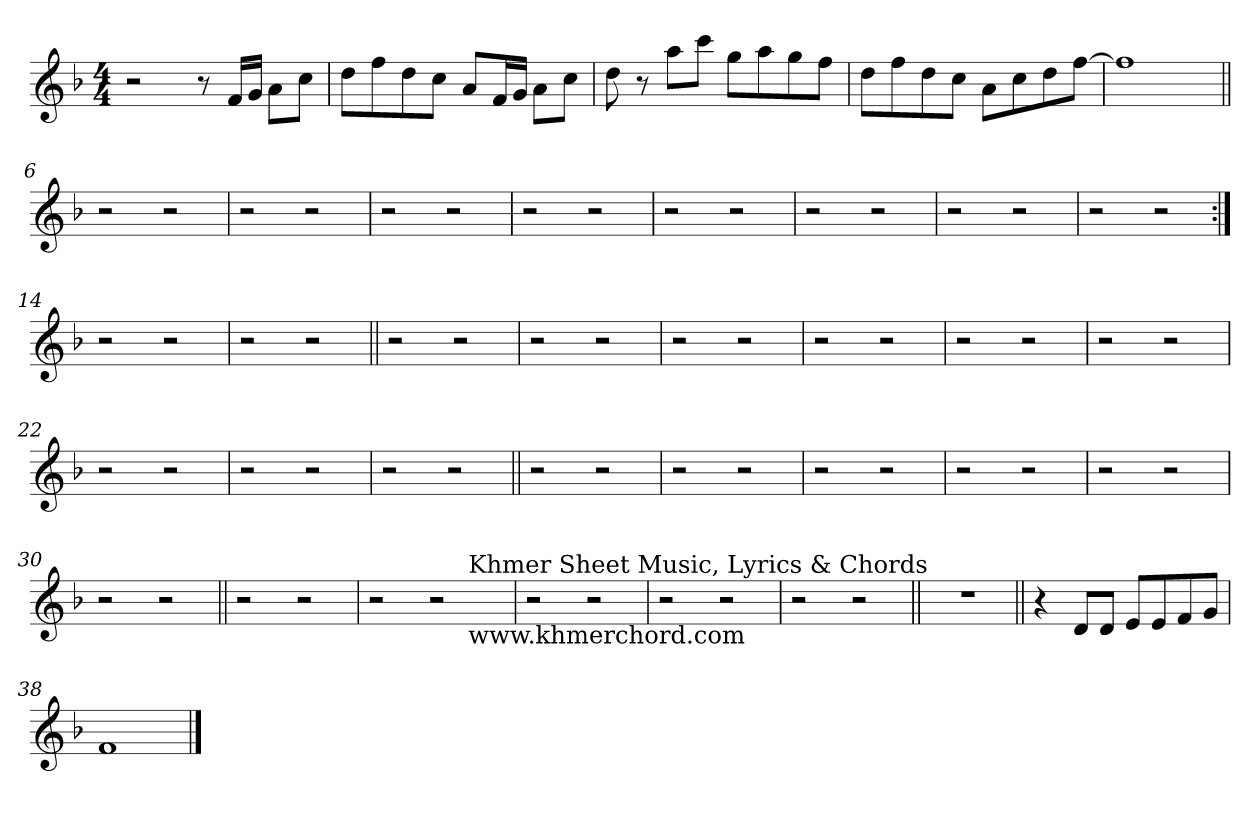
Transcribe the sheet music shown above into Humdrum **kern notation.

**kern
*part1
*staff1
!!LO:PB:g=z
*clefG2
*k[b-]
*F:
*M4/4
*MM58
=1
2r
8r
16fi/LL
16gi/JJ
8ai\L
8cci\J
=2
8ddi\L
8ffi\
8ddi\
8cci\J
8ai/L
16fi/L
16gi/JJ
8ai\L
8cci\J
!!LO:LB:g=z
=3
8ddi\
8r
8aai\L
8ccci\J
8ggi\L
8aai\
8ggi\
8ffi\J
=4
8ddi\L
8ffi\
8ddi\
8cci\J
8ai\L
8cci\
8ddi\
[>8ffi\J
=5
1ffi]
!!LO:LB:g=z
=6||
2r
2r
=7
2r
2r
=8
2r
2r
=9
2r
2r
=10
2r
2r
=11
2r
2r
=12
2r
2r
=13
2r
2r
!!LO:LB:g=z
=14:|!
2r
2r
=15
2r
2r
=16||
2r
2r
=17
2r
2r
=18
2r
2r
=19
2r
2r
!!LO:LB:g=z
=20
2r
2r
=21
2r
2r
=22
2r
2r
=23
2r
2r
=24
2r
2r
=25||
2r
2r
!!LO:LB:g=z
=26
2r
2r
=27
2r
2r
=28
2r
2r
=29
2r
2r
=30
2r
2r
=31||
2r
2r
!!LO:LB:g=z
=32
*^
2r	2ryy
2r	8...ryy
!	!LO:TX:b:t=www.khmerchord.com
!	!LO:TX:t=Khmer Sheet Music, Lyrics & Chords
.	4ryy
.	64ryy
*v	*v
=33
2r
2r
=34
2r
2r
=35
2r
2r
!!LO:LB:g=z
=36||
1r
=37||
4r
8di/L
8di/J
8ei/L
8ei/
8fi/
8gi/J
=38
1fi
==
*-
